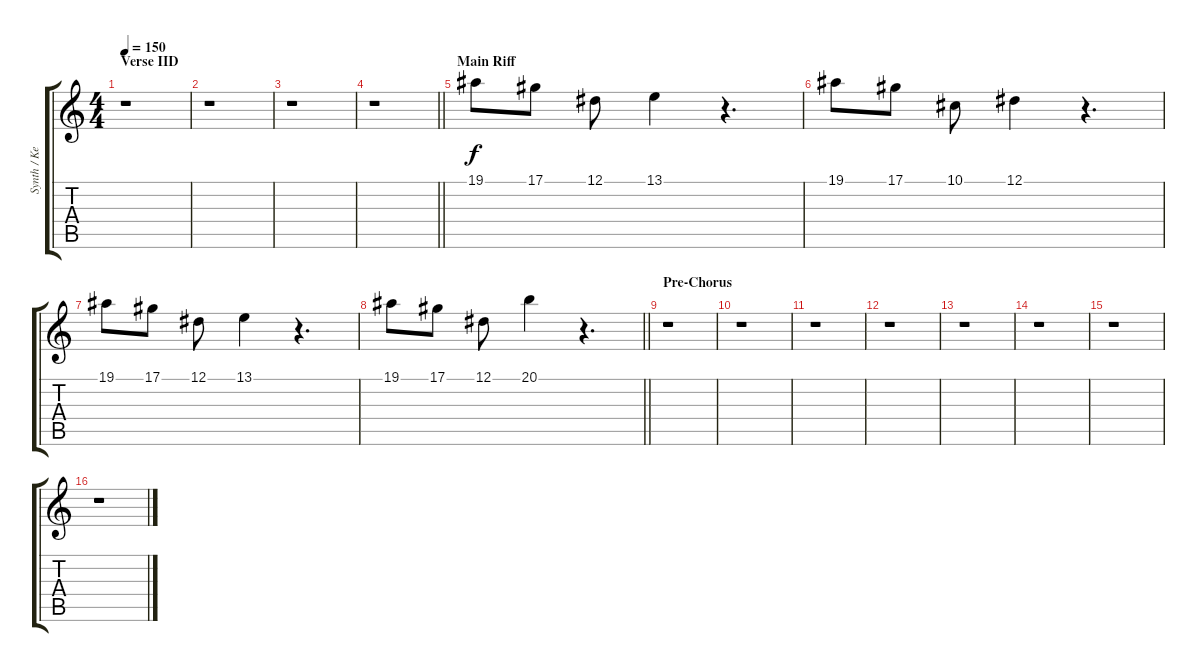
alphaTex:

\track ("Synth / Keyboard I" "Synth / Ke") {instrument choiraahs}
\staff {score tabs}
\tuning (Eb4 Bb3 Gb3 Db3 Ab2 Db2) {hide}
\ts (4 4)
\section ("" "Verse IID")
\tempo 150
\clef g2
\ks c
r.1{dy f} |
r.1 |
r.1 |
\barLineRight lightlight
r.1 |
\section ("" "Main Riff")
19.1.8 17.1.8 12.1.8 13.1.4 r.4{d} |
19.1.8 17.1.8 10.1.8 12.1.4 r.4{d} |
19.1.8 17.1.8 12.1.8 13.1.4 r.4{d} |
\barLineRight lightlight
19.1.8 17.1.8 12.1.8 20.1.4 r.4{d} |
\section ("" "Pre-Chorus")
r.1 |
r.1 |
r.1 |
r.1 |
r.1 |
r.1 |
r.1 |
r.1
